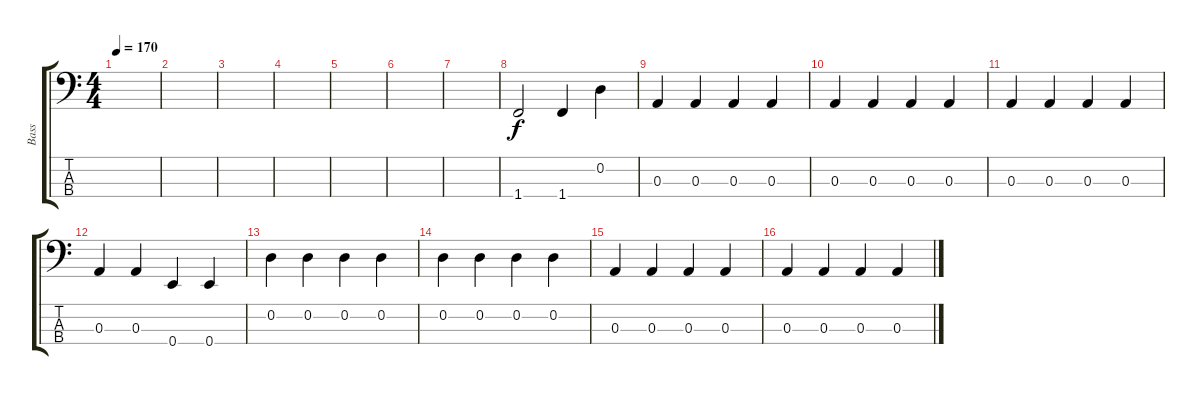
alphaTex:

\track ("Bass" "Bass") {instrument electricbassfinger}
\staff {score tabs}
\tuning (G2 D2 A1 E1) {hide}
\ts (4 4)
\tempo 170
\clef f4
\ks c
|
|
|
|
|
|
|
1.4.2 1.4.4 0.2.4 |
\section ("" "")
0.3.4 0.3.4 0.3.4 0.3.4 |
0.3.4 0.3.4 0.3.4 0.3.4 |
0.3.4 0.3.4 0.3.4 0.3.4 |
0.3.4 0.3.4 0.4.4 0.4.4 |
0.2.4 0.2.4 0.2.4 0.2.4 |
0.2.4 0.2.4 0.2.4 0.2.4 |
0.3.4 0.3.4 0.3.4 0.3.4 |
0.3.4 0.3.4 0.3.4 0.3.4
